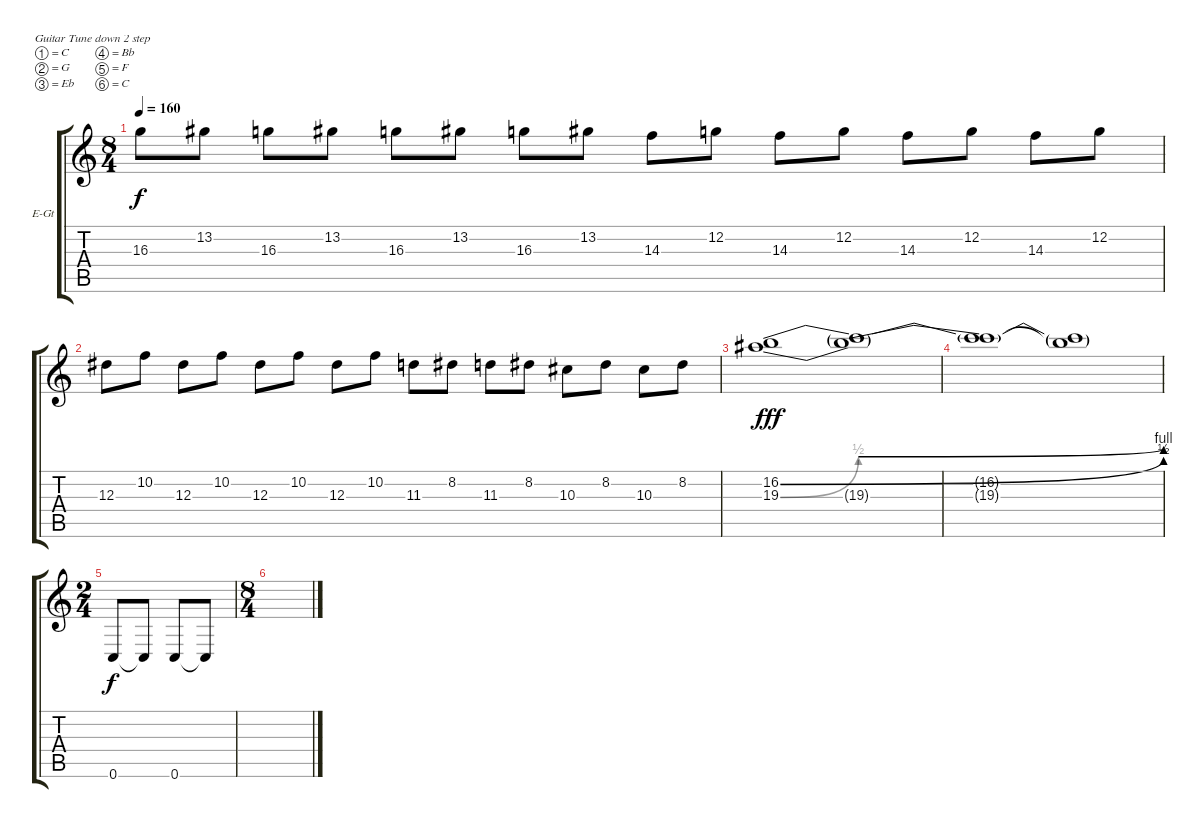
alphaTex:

\defaultSystemsLayout 4
\bracketExtendMode groupsimilarinstruments
\firstSystemTrackNameOrientation horizontal
\otherSystemsTrackNameOrientation horizontal
\track ("Electric Guitar" "E-Gt") {instrument overdrivenguitar}
\staff {score tabs}
\tuning (C4 G3 Eb3 Bb2 F2 C2)
\ts (8 4)
\tempo 160
\clef g2
\ks c
16.3.8{dy f} 13.2.8 16.3.8 13.2.8 16.3.8 13.2.8 16.3.8 13.2.8 14.3.8 12.2.8 14.3.8 12.2.8 14.3.8 12.2.8 14.3.8 12.2.8 |
12.3.8 10.2.8 12.3.8 10.2.8 12.3.8 10.2.8 12.3.8 10.2.8 11.3.8 8.2.8 11.3.8 8.2.8 10.3.8 8.2.8 10.3.8 8.2.8 |
(19.3{be (bend 0 0 59.4 2)} 16.2{be (bend 0 0 59.4 2)}).1{dy fff} (19.3{be (bend 0 2 59.4 4) t} 16.2{t}).1 |
(16.2{t} 19.3{t}).1 (19.3{t} 16.2{t}).1 |
\ts (2 4)
0.6.8{dy f} 0.6{t}.8 0.6.8 0.6{t}.8 |
\ts (8 4)
